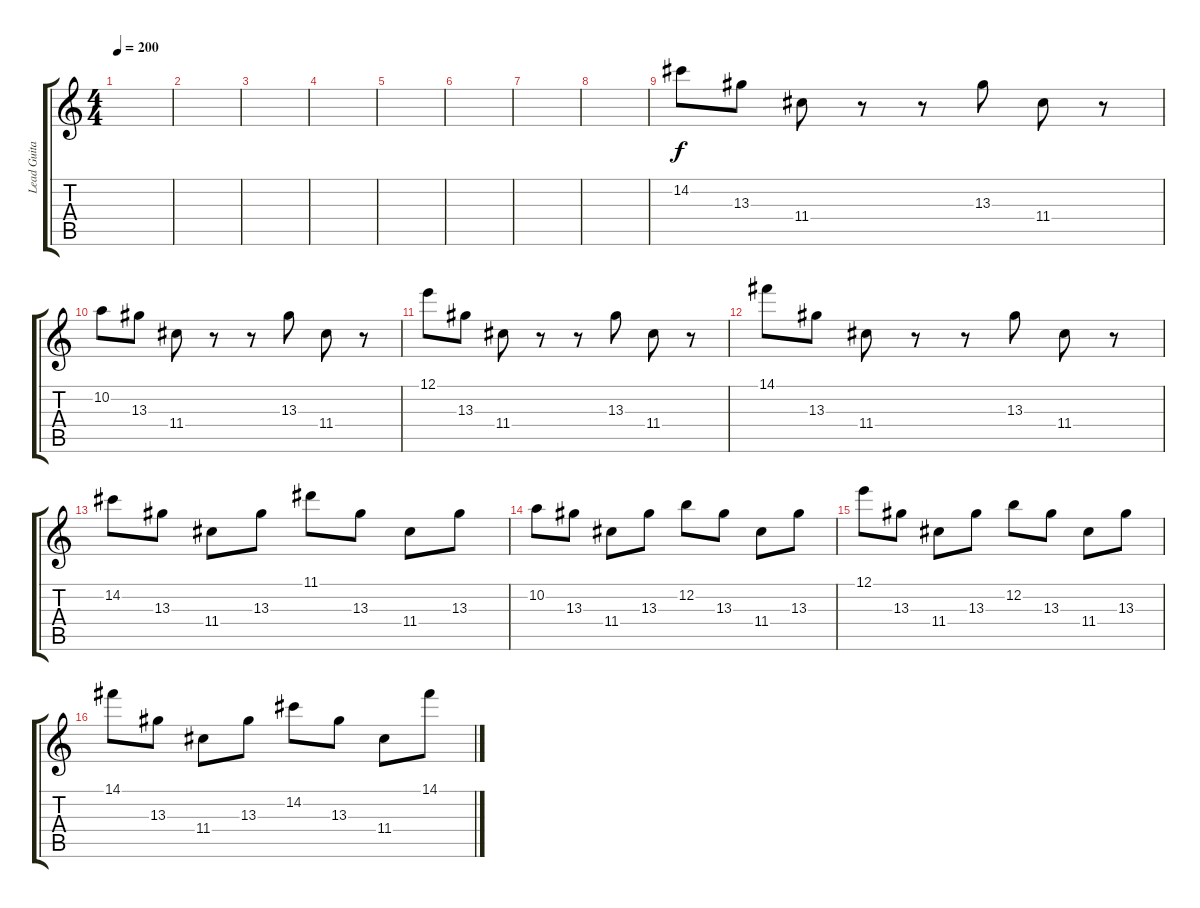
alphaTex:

\track ("Lead Guitar 2" "Lead Guita") {instrument overdrivenguitar}
\staff {score tabs}
\tuning (E4 B3 G3 D3 A2 E2) {hide}
\ts (4 4)
\tempo 200
\clef g2
\ks c
|
|
|
|
|
|
|
|
14.2.8 13.3.8 11.4.8 r.8 r.8 13.3.8 11.4.8 r.8 |
10.2.8 13.3.8 11.4.8 r.8 r.8 13.3.8 11.4.8 r.8 |
12.1.8 13.3.8 11.4.8 r.8 r.8 13.3.8 11.4.8 r.8 |
14.1.8 13.3.8 11.4.8 r.8 r.8 13.3.8 11.4.8 r.8 |
14.2.8 13.3.8 11.4.8 13.3.8 11.1.8 13.3.8 11.4.8 13.3.8 |
10.2.8 13.3.8 11.4.8 13.3.8 12.2.8 13.3.8 11.4.8 13.3.8 |
12.1.8 13.3.8 11.4.8 13.3.8 12.2.8 13.3.8 11.4.8 13.3.8 |
14.1.8 13.3.8 11.4.8 13.3.8 14.2.8 13.3.8 11.4.8 14.1.8
